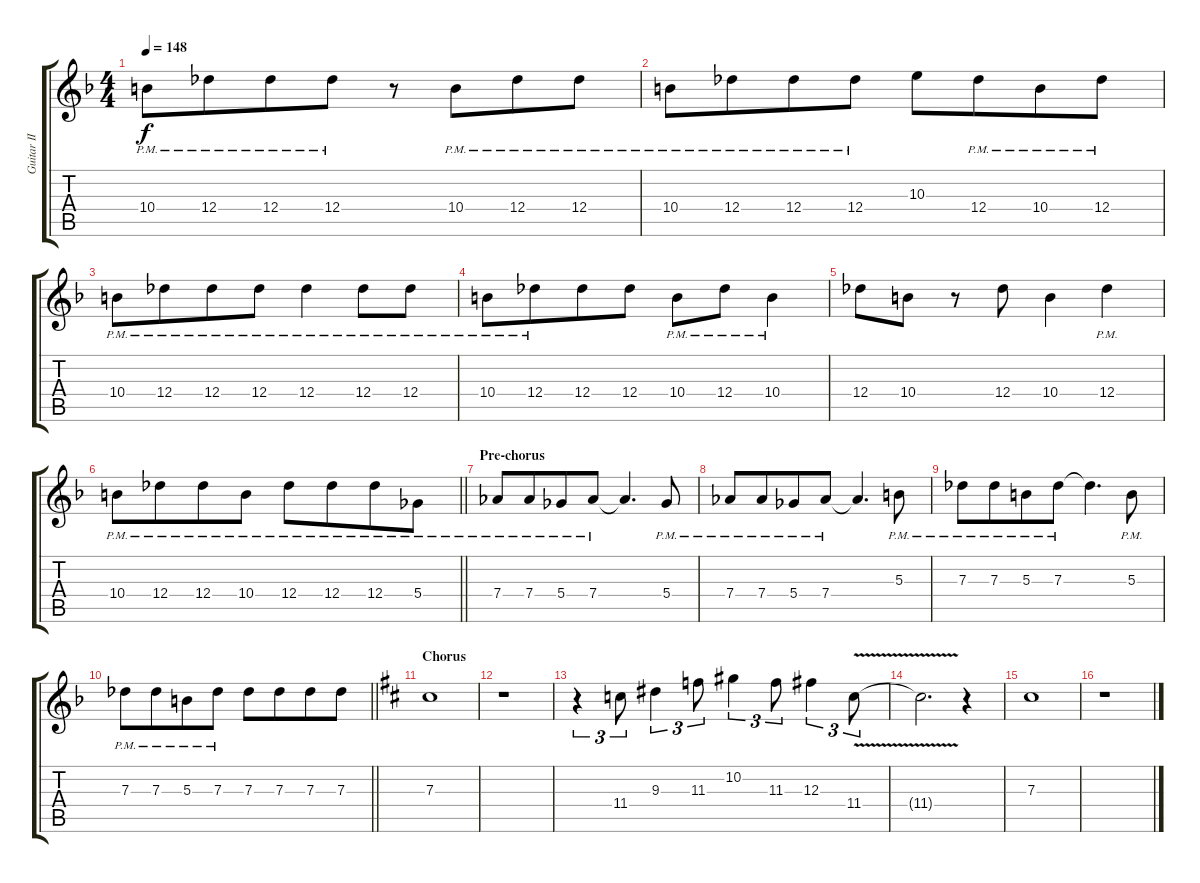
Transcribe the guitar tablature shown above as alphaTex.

\track ("Guitar II" "Guitar II") {instrument distortionguitar}
\staff {score tabs}
\tuning (Eb4 Bb3 Gb3 Db3 Ab2 Eb2) {hide}
\ts (4 4)
\tempo 148
\clef g2
\ks dminor
10.4{pm}.8{dy f} 12.4{pm}.8{beam merge} 12.4{pm}.8 12.4{pm}.8 r.8 10.4{pm}.8{beam merge} 12.4{pm}.8 12.4{pm}.8 |
10.4{pm}.8 12.4{pm}.8{beam merge} 12.4{pm}.8 12.4{pm}.8 10.3.8 12.4{pm}.8{beam merge} 10.4{pm}.8 12.4{pm}.8 |
10.4{pm}.8 12.4{pm}.8{beam merge} 12.4{pm}.8 12.4{pm}.8 12.4{pm}.4 12.4{pm}.8 12.4{pm}.8 |
10.4{pm}.8 12.4{pm}.8{beam merge} 12.4.8 12.4.8 10.4{pm}.8 12.4{pm}.8 10.4{pm}.4 |
12.4.8 10.4.8 r.8 12.4.8 10.4.4 12.4{pm}.4 |
\barLineRight lightlight
10.4{pm}.8 12.4{pm}.8{beam merge} 12.4{pm}.8 10.4{pm}.8 12.4{pm}.8 12.4{pm}.8{beam merge} 12.4{pm}.8 5.4{pm}.8 |
\section ("" "Pre-chorus")
7.4{pm}.8{volume 16} 7.4{pm}.8{beam merge} 5.4{pm}.8 7.4{pm}.8 7.4{t}.4{d} 5.4{pm}.8 |
7.4{pm}.8 7.4{pm}.8{beam merge} 5.4{pm}.8 7.4{pm}.8 7.4{t}.4{d} 5.3{pm}.8 |
7.3{pm}.8 7.3{pm}.8{beam merge} 5.3{pm}.8 7.3{pm}.8 7.3{t}.4{d} 5.3{pm}.8 |
\barLineRight lightlight
7.3{pm}.8 7.3{pm}.8{beam merge} 5.3{pm}.8 7.3{pm}.8 7.3.8 7.3.8{beam merge} 7.3.8 7.3.8 |
\section ("" "Chorus")
\ks bminor
7.3.1 |
r.1 |
r.4{tu (3 2)} 11.4.8{tu (3 2)} 9.3.4{tu (3 2)} 11.3.8{tu (3 2)} 10.2.4{tu (3 2)} 11.3.8{tu (3 2)} 12.3.4{tu (3 2)} 11.4{v}.8{tu (3 2)} |
11.4{t}.2{d} r.4 |
7.3.1 |
r.1
